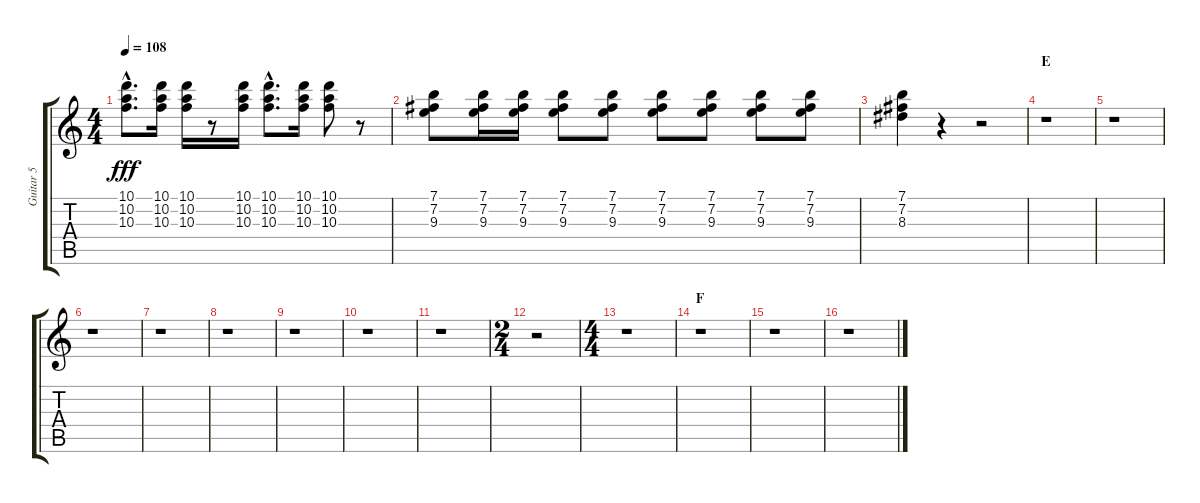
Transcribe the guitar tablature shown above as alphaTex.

\track ("Guitar 5" "Guitar 5") {instrument acousticguitarsteel}
\staff {score tabs}
\tuning (E4 B3 G3 D3 A2 E2) {hide}
\ts (4 4)
\tempo 108
\clef g2
\ks c
(10.1{hac} 10.2{hac} 10.3{hac}).8{d dy fff} (10.1 10.2 10.3).16 (10.1 10.2 10.3).16 r.8 (10.1 10.2 10.3).16 (10.1{hac} 10.2{hac} 10.3{hac}).8{d} (10.1 10.2 10.3).16 (10.1 10.2 10.3).8 r.8 |
(7.1 7.2 9.3).8 (7.1 7.2 9.3).16 (7.1 7.2 9.3).16 (7.1 7.2 9.3).8 (7.1 7.2 9.3).8 (7.1 7.2 9.3).8 (7.1 7.2 9.3).8 (7.1 7.2 9.3).8 (7.1 7.2 9.3).8 |
(7.1 7.2 8.3).4 r.4 r.2 |
\section ("" "E")
r.1 |
r.1 |
r.1 |
r.1 |
r.1 |
r.1 |
r.1 |
r.1 |
\ts (2 4)
r.2 |
\ts (4 4)
r.1 |
\section ("" "F")
r.1 |
r.1 |
r.1
